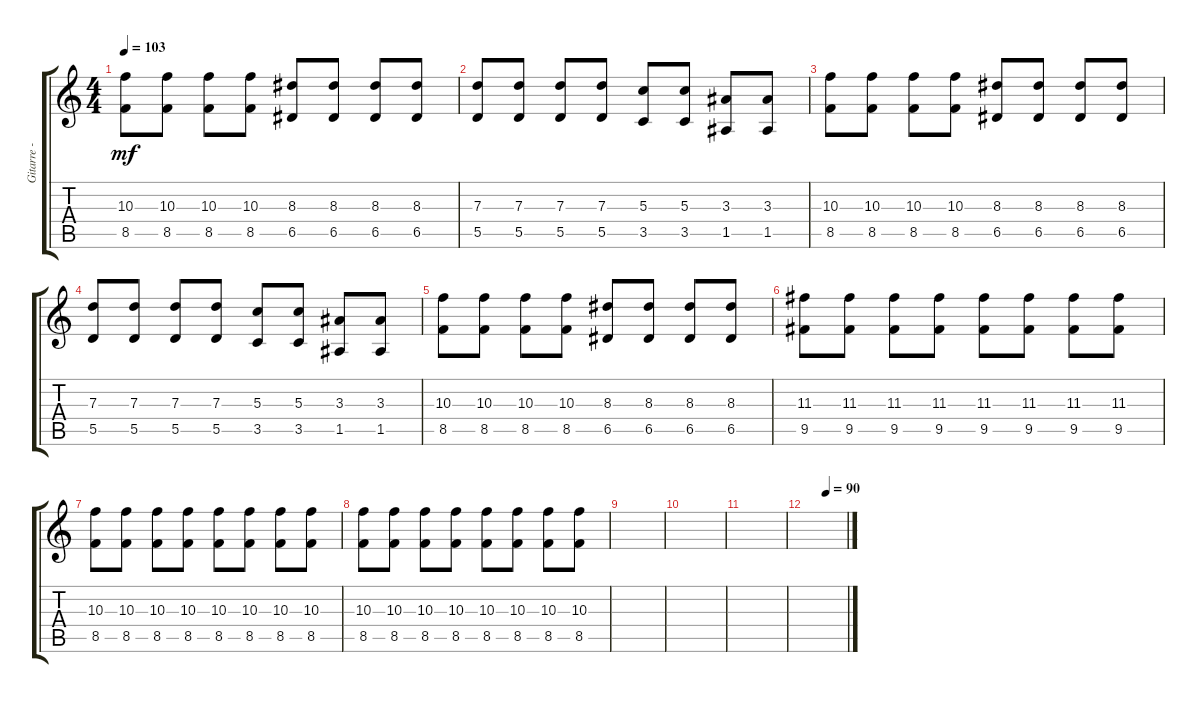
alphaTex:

\track ("Gitarre - 1" "Gitarre - ") {instrument overdrivenguitar}
\staff {score tabs}
\tuning (E4 B3 G3 D3 A2 E2) {hide}
\ts (4 4)
\tempo 103
\clef g2
\ks c
(10.3 8.5).8{dy mf} (10.3 8.5).8 (10.3 8.5).8 (10.3 8.5).8 (8.3 6.5).8 (8.3 6.5).8 (8.3 6.5).8 (8.3 6.5).8 |
(7.3 5.5).8 (7.3 5.5).8 (7.3 5.5).8 (7.3 5.5).8 (5.3 3.5).8 (5.3 3.5).8 (3.3 1.5).8 (3.3 1.5).8 |
(10.3 8.5).8 (10.3 8.5).8 (10.3 8.5).8 (10.3 8.5).8 (8.3 6.5).8 (8.3 6.5).8 (8.3 6.5).8 (8.3 6.5).8 |
(7.3 5.5).8 (7.3 5.5).8 (7.3 5.5).8 (7.3 5.5).8 (5.3 3.5).8 (5.3 3.5).8 (3.3 1.5).8 (3.3 1.5).8 |
(10.3 8.5).8 (10.3 8.5).8 (10.3 8.5).8 (10.3 8.5).8 (8.3 6.5).8 (8.3 6.5).8 (8.3 6.5).8 (8.3 6.5).8 |
(11.3 9.5).8 (11.3 9.5).8 (11.3 9.5).8 (11.3 9.5).8 (11.3 9.5).8 (11.3 9.5).8 (11.3 9.5).8 (11.3 9.5).8 |
(10.3 8.5).8 (10.3 8.5).8 (10.3 8.5).8 (10.3 8.5).8 (10.3 8.5).8 (10.3 8.5).8 (10.3 8.5).8 (10.3 8.5).8 |
(10.3 8.5).8 (10.3 8.5).8 (10.3 8.5).8 (10.3 8.5).8 (10.3 8.5).8 (10.3 8.5).8 (10.3 8.5).8 (10.3 8.5).8 |
|
|
|
\tempo (90 0.5)
